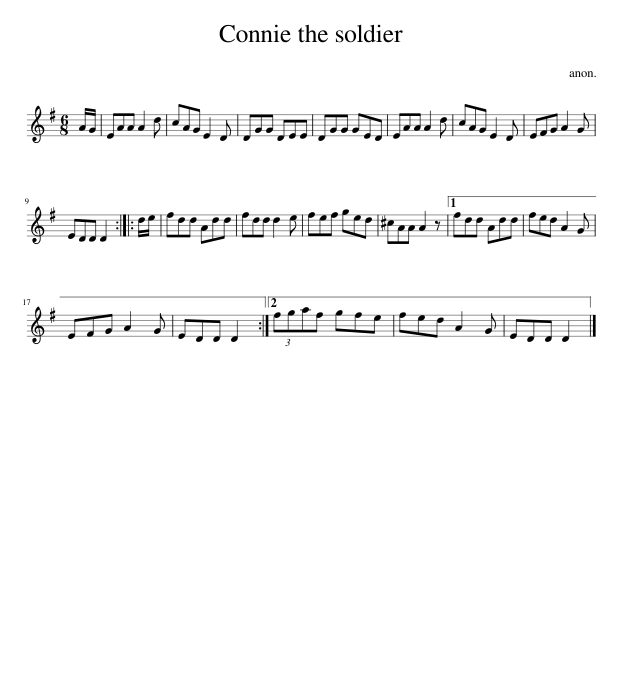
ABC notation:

X:1
L:1/8
M:6/8
I:linebreak $
K:G
V:1 treble
V:1
 A/G/ | EAA A2 d | cAG E2 D | DGG DEE | DGG GED | %5
 EAA A2 d | cAG E2 D | EFG A2 G |$ EDD D2 :: d/e/ | %10
 fdd Add | fdd d2 e | fef ged | ^cAA A2 z |1 fdd Add | %15
 fed A2 G |$ EFG A2 G | EDD D2 :|2 (3fgaf gfe | fed A2 G | %20
 EDD D2 |] %21
